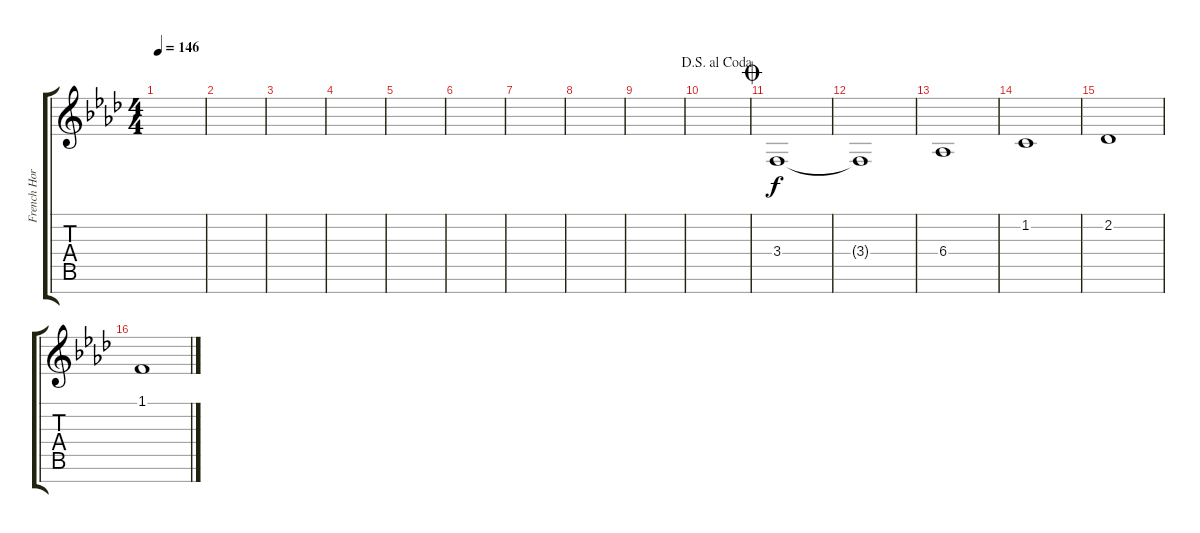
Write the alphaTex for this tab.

\track ("French Horn #3" "French Hor") {instrument frenchhorn}
\staff {score tabs}
\tuning (E4 B3 G3 D3 A2 E2 B1) {hide}
\ts (4 4)
\tempo 146
\clef g2
\ks fminor
|
|
|
|
|
|
|
|
|
\jump dalsegnoalcoda
|
\jump coda
3.4.1 |
3.4{t}.1 |
6.4.1 |
1.2.1 |
2.2.1 |
1.1.1
